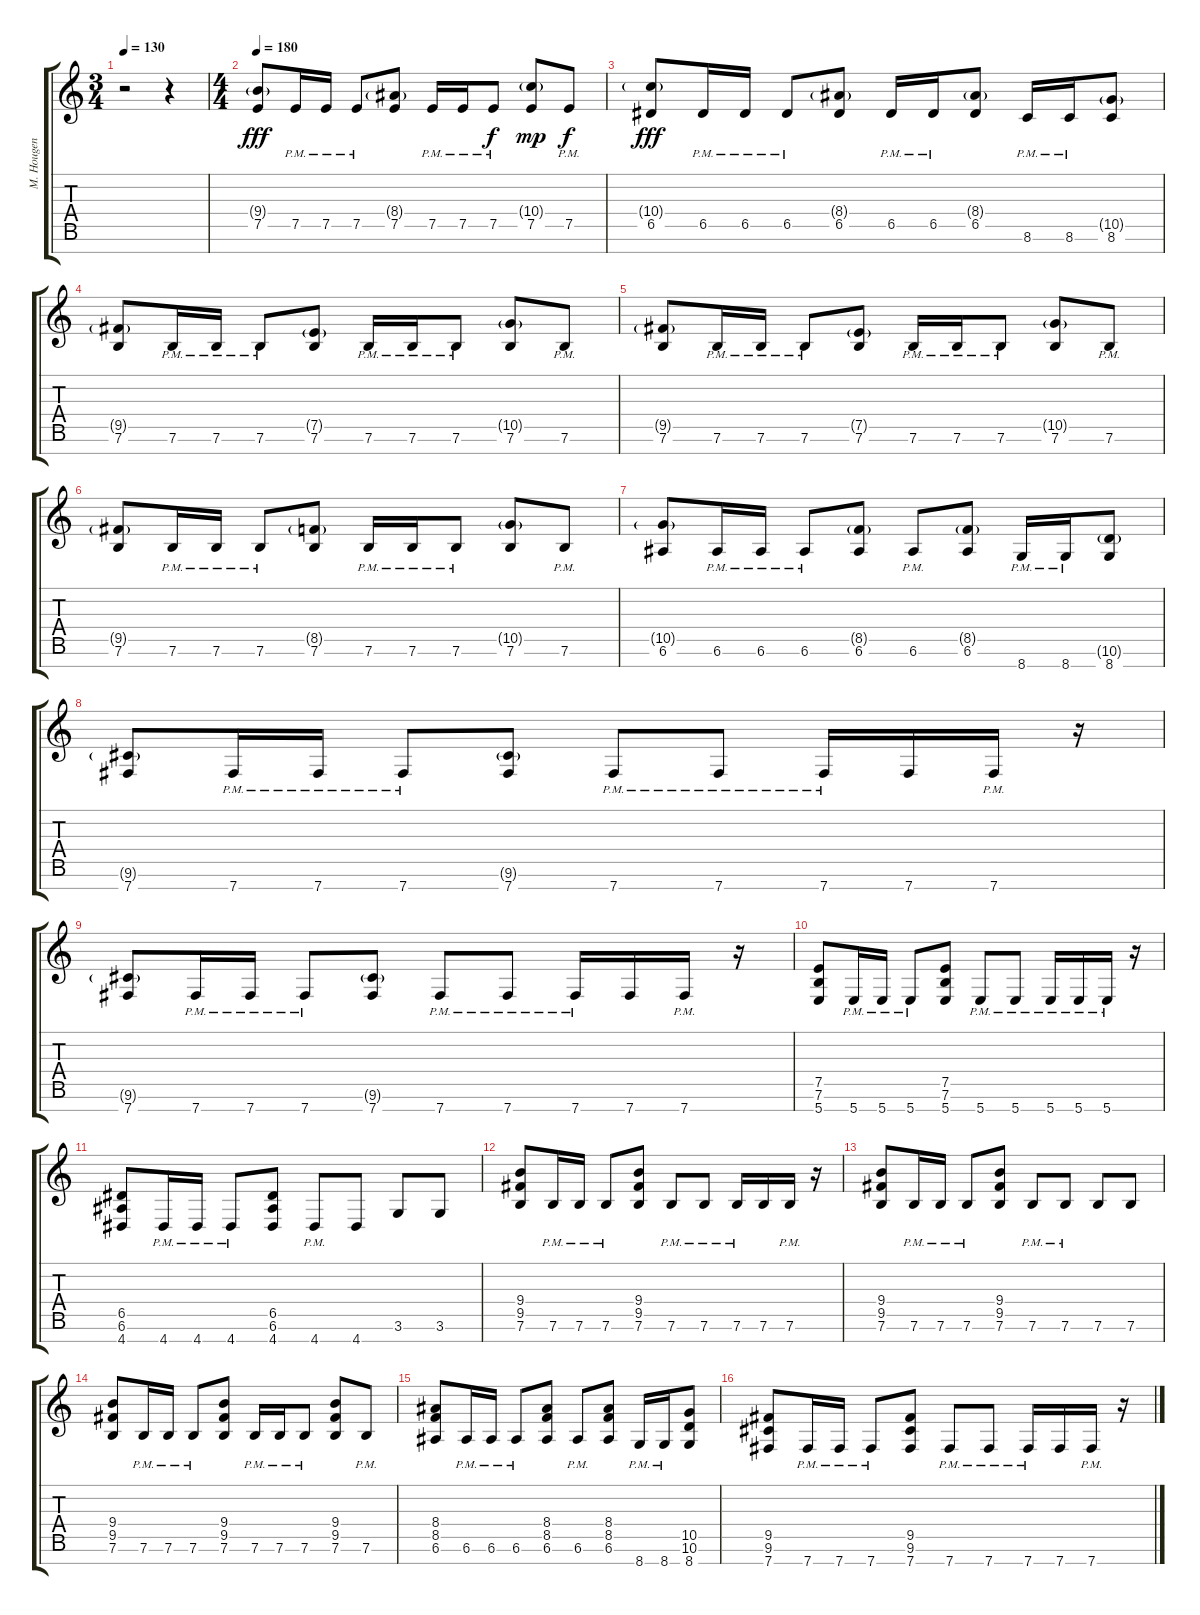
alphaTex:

\track ("M. Hougen - Guitar" "M. Hougen ") {instrument distortionguitar}
\staff {score tabs}
\tuning (E4 B3 G3 D3 A2 E2 B1) {hide}
\ts (3 4)
\tempo 130
\clef g2
\ks c
r.2{dy ff} r.4 |
\ts (4 4)
\tempo 180
(9.4{g} 7.5).8{dy fff volume 16 balance 8 instrument distortionguitar} 7.5{pm}.16 7.5{pm}.16 7.5{pm}.8 (8.4{g} 7.5).8 7.5{pm}.16 7.5{pm}.16 7.5{pm}.8{dy f} (10.4{g} 7.5).8{dy mp} 7.5{pm}.8{dy f} |
(10.4{g} 6.5).8{dy fff} 6.5{pm}.16 6.5{pm}.16 6.5{pm}.8 (8.4{g} 6.5).8 6.5{pm}.16 6.5{pm}.16 (8.4{g} 6.5).8 8.6{pm}.16 8.6{pm}.16 (10.5{g} 8.6).8 |
(9.5{g} 7.6).8 7.6{pm}.16 7.6{pm}.16 7.6{pm}.8 (7.5{g} 7.6).8 7.6{pm}.16 7.6{pm}.16 7.6{pm}.8 (10.5{g} 7.6).8 7.6{pm}.8 |
(9.5{g} 7.6).8 7.6{pm}.16 7.6{pm}.16 7.6{pm}.8 (7.5{g} 7.6).8 7.6{pm}.16 7.6{pm}.16 7.6{pm}.8 (10.5{g} 7.6).8 7.6{pm}.8 |
(9.5{g} 7.6).8 7.6{pm}.16 7.6{pm}.16 7.6{pm}.8 (8.5{g} 7.6).8 7.6{pm}.16 7.6{pm}.16 7.6{pm}.8 (10.5{g} 7.6).8 7.6{pm}.8 |
(10.5{g} 6.6).8 6.6{pm}.16 6.6{pm}.16 6.6{pm}.8 (8.5{g} 6.6).8 6.6{pm}.8 (8.5{g} 6.6).8 8.7{pm}.16 8.7{pm}.16 (10.6{g} 8.7).8 |
(9.6{g} 7.7).8 7.7{pm}.16 7.7{pm}.16 7.7{pm}.8 (9.6{g} 7.7).8 7.7{pm}.8 7.7{pm}.8 7.7{pm}.16 7.7.16 7.7{pm}.16 r.16 |
(9.6{g} 7.7).8 7.7{pm}.16 7.7{pm}.16 7.7{pm}.8 (9.6{g} 7.7).8 7.7{pm}.8 7.7{pm}.8 7.7{pm}.16 7.7.16 7.7{pm}.16 r.16 |
(7.5 7.6 5.7).8{balance 8} 5.7{pm}.16 5.7{pm}.16 5.7{pm}.8 (7.5 7.6 5.7).8 5.7{pm}.8 5.7{pm}.8 5.7{pm}.16 5.7{pm}.16 5.7{pm}.16 r.16 |
(6.5 6.6 4.7).8 4.7{pm}.16 4.7{pm}.16 4.7{pm}.8 (6.5 6.6 4.7).8 4.7{pm}.8 4.7.8 3.6.8 3.6.8 |
(9.4 9.5 7.6).8 7.6{pm}.16 7.6{pm}.16 7.6{pm}.8 (9.4 9.5 7.6).8 7.6{pm}.8 7.6{pm}.8 7.6{pm}.16 7.6.16 7.6{pm}.16 r.16 |
(9.4 9.5 7.6).8 7.6{pm}.16 7.6{pm}.16 7.6{pm}.8 (9.4 9.5 7.6).8 7.6{pm}.8 7.6{pm}.8 7.6.8 7.6.8 |
(9.4 9.5 7.6).8 7.6{pm}.16 7.6{pm}.16 7.6{pm}.8 (9.4 9.5 7.6).8 7.6{pm}.16 7.6{pm}.16 7.6{pm}.8 (9.4 9.5 7.6).8 7.6{pm}.8 |
(8.4 8.5 6.6).8 6.6{pm}.16 6.6{pm}.16 6.6{pm}.8 (8.4 8.5 6.6).8 6.6{pm}.8 (8.4 8.5 6.6).8 8.7{pm}.16 8.7{pm}.16 (10.5 10.6 8.7).8 |
(9.5 9.6 7.7).8 7.7{pm}.16 7.7{pm}.16 7.7{pm}.8 (9.5 9.6 7.7).8 7.7{pm}.8 7.7{pm}.8 7.7{pm}.16 7.7.16 7.7{pm}.16 r.16
